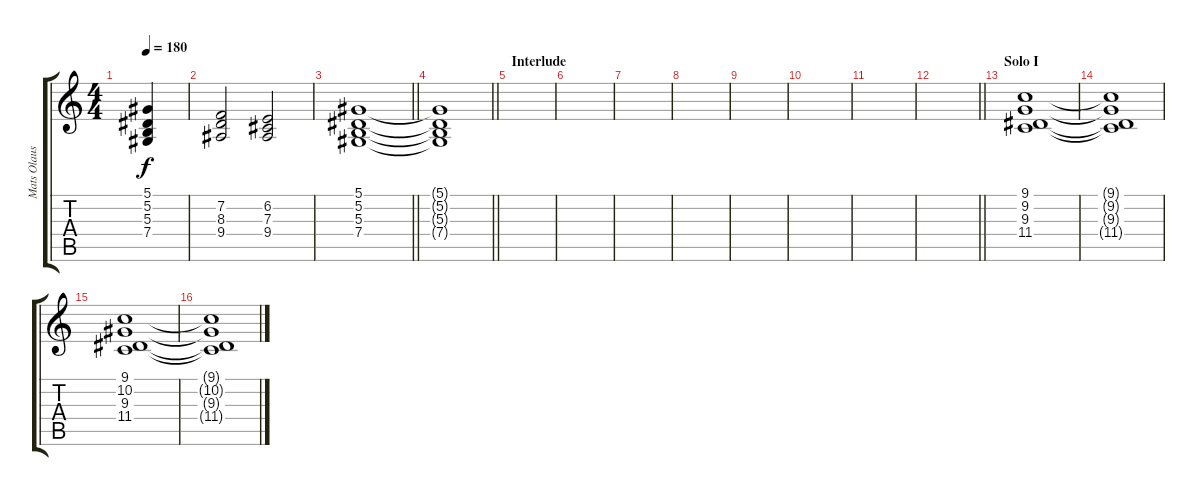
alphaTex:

\track ("Mats Olausson" "Mats Olaus") {instrument choiraahs}
\staff {score tabs}
\tuning (Eb4 Bb3 Gb3 Db3 Ab2 Eb2) {hide}
\ts (4 4)
\tempo 180
\clef g2
\ks c
(5.1 5.2 5.3 7.4).4{dy f} |
(7.2 8.3 9.4).2 (6.2 7.3 9.4).2 |
\barLineRight lightlight
(5.1 5.2 5.3 7.4).1 |
\barLineRight lightlight
(5.1{t} 5.2{t} 5.3{t} 7.4{t}).1 |
\section ("" "Interlude")
|
|
|
|
|
|
|
\barLineRight lightlight
|
\section ("" "Solo I")
(9.1 9.2 9.3 11.4).1 |
(9.1{t} 9.2{t} 9.3{t} 11.4{t}).1 |
(9.1 10.2 9.3 11.4).1 |
(9.1{t} 10.2{t} 9.3{t} 11.4{t}).1
